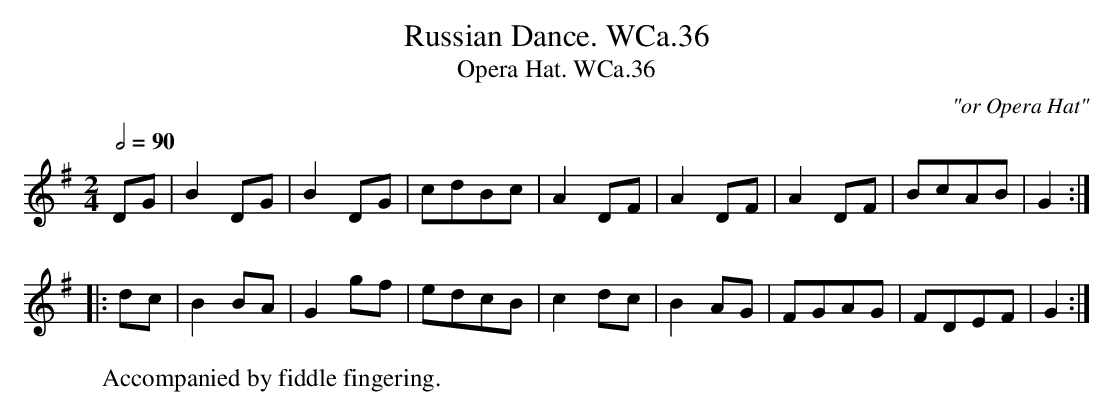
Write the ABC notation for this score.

X:1
T:Russian Dance. WCa.36
T:Opera Hat. WCa.36
M:2/4
L:1/8
Q:1/2=90
C:"or Opera Hat"
K:G
DG|B2DG|B2DG|cdBc|A2DF|A2DF|A2DF|BcAB|G2:|
|:dc|B2BA|G2gf|edcB|c2dc|B2AG|FGAG|FDEF|G2:|
W:Accompanied by fiddle fingering.
